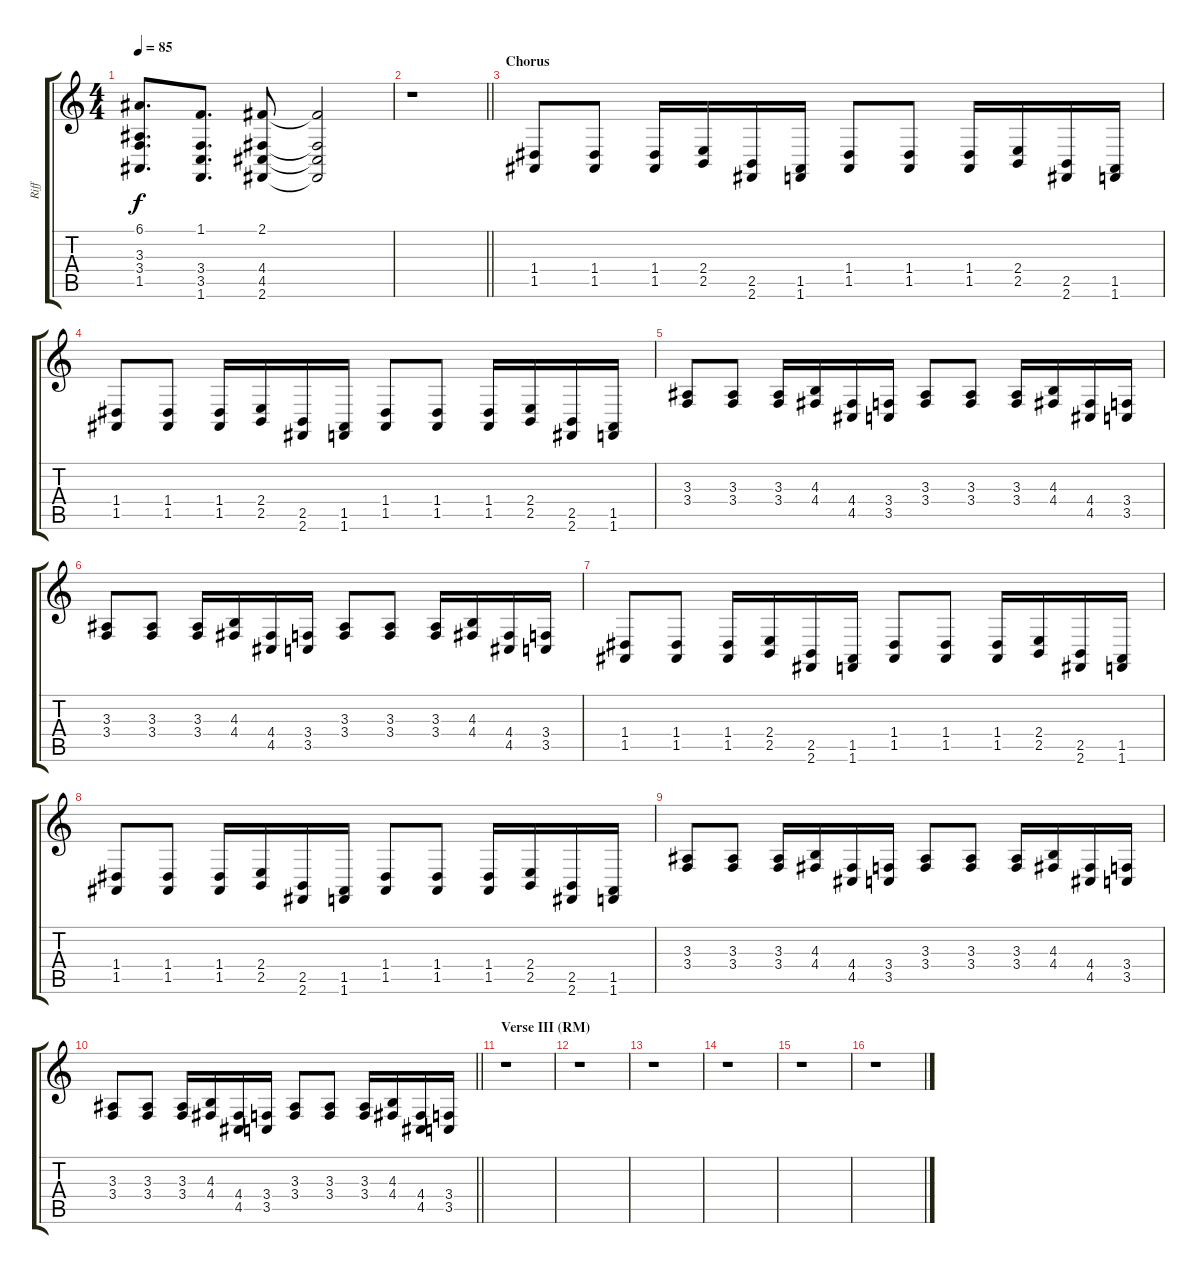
\track ("Riff" "Riff") {instrument lead2sawtooth}
\staff {score tabs}
\tuning (E4 B3 G3 D3 A2 E2) {hide}
\ts (4 4)
\tempo 85
\clef g2
\ks c
(6.1 3.3 3.4 1.5).8{d dy f} (1.1 3.4 3.5 1.6).8{d} (2.1 4.4 4.5 2.6).8 (2.1{t} 4.4{t} 4.5{t} 2.6{t}).2 |
\barLineRight lightlight
r.1 |
\section ("" "Chorus")
(1.4 1.5).8{instrument lead2sawtooth} (1.4 1.5).8 (1.4 1.5).16 (2.4 2.5).16 (2.5 2.6).16 (1.5 1.6).16 (1.4 1.5).8 (1.4 1.5).8 (1.4 1.5).16 (2.4 2.5).16 (2.5 2.6).16 (1.5 1.6).16 |
(1.4 1.5).8 (1.4 1.5).8 (1.4 1.5).16 (2.4 2.5).16 (2.5 2.6).16 (1.5 1.6).16 (1.4 1.5).8 (1.4 1.5).8 (1.4 1.5).16 (2.4 2.5).16 (2.5 2.6).16 (1.5 1.6).16 |
(3.3 3.4).8 (3.3 3.4).8 (3.3 3.4).16 (4.3 4.4).16 (4.4 4.5).16 (3.4 3.5).16 (3.3 3.4).8 (3.3 3.4).8 (3.3 3.4).16 (4.3 4.4).16 (4.4 4.5).16 (3.4 3.5).16 |
(3.3 3.4).8 (3.3 3.4).8 (3.3 3.4).16 (4.3 4.4).16 (4.4 4.5).16 (3.4 3.5).16 (3.3 3.4).8 (3.3 3.4).8 (3.3 3.4).16 (4.3 4.4).16 (4.4 4.5).16 (3.4 3.5).16 |
(1.4 1.5).8 (1.4 1.5).8 (1.4 1.5).16 (2.4 2.5).16 (2.5 2.6).16 (1.5 1.6).16 (1.4 1.5).8 (1.4 1.5).8 (1.4 1.5).16 (2.4 2.5).16 (2.5 2.6).16 (1.5 1.6).16 |
(1.4 1.5).8 (1.4 1.5).8 (1.4 1.5).16 (2.4 2.5).16 (2.5 2.6).16 (1.5 1.6).16 (1.4 1.5).8 (1.4 1.5).8 (1.4 1.5).16 (2.4 2.5).16 (2.5 2.6).16 (1.5 1.6).16 |
(3.3 3.4).8 (3.3 3.4).8 (3.3 3.4).16 (4.3 4.4).16 (4.4 4.5).16 (3.4 3.5).16 (3.3 3.4).8 (3.3 3.4).8 (3.3 3.4).16 (4.3 4.4).16 (4.4 4.5).16 (3.4 3.5).16 |
\barLineRight lightlight
(3.3 3.4).8 (3.3 3.4).8 (3.3 3.4).16 (4.3 4.4).16 (4.4 4.5).16 (3.4 3.5).16 (3.3 3.4).8 (3.3 3.4).8 (3.3 3.4).16 (4.3 4.4).16 (4.4 4.5).16 (3.4 3.5).16 |
\section ("" "Verse III (RM)")
r.1 |
r.1 |
r.1 |
r.1 |
r.1 |
r.1
